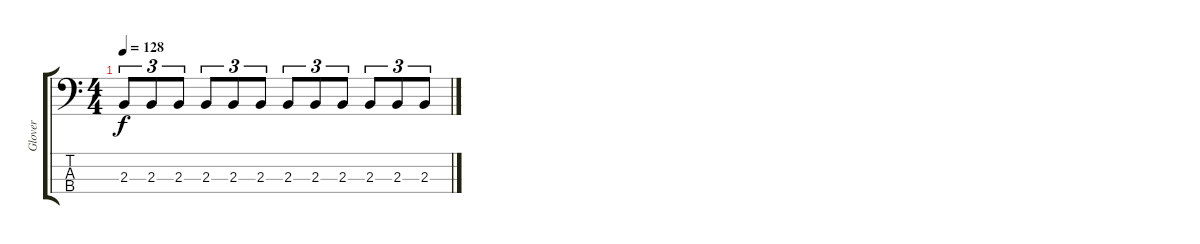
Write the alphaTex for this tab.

\track ("Glover" "Glover") {instrument electricbassfinger}
\staff {score tabs}
\tuning (G2 D2 A1 E1) {hide}
\ts (4 4)
\tempo 128
\clef f4
\ks c
2.3.8{tu (3 2) dy f} 2.3.8{tu (3 2)} 2.3.8{tu (3 2)} 2.3.8{tu (3 2)} 2.3.8{tu (3 2)} 2.3.8{tu (3 2)} 2.3.8{tu (3 2)} 2.3.8{tu (3 2)} 2.3.8{tu (3 2)} 2.3.8{tu (3 2)} 2.3.8{tu (3 2)} 2.3.8{tu (3 2)}
